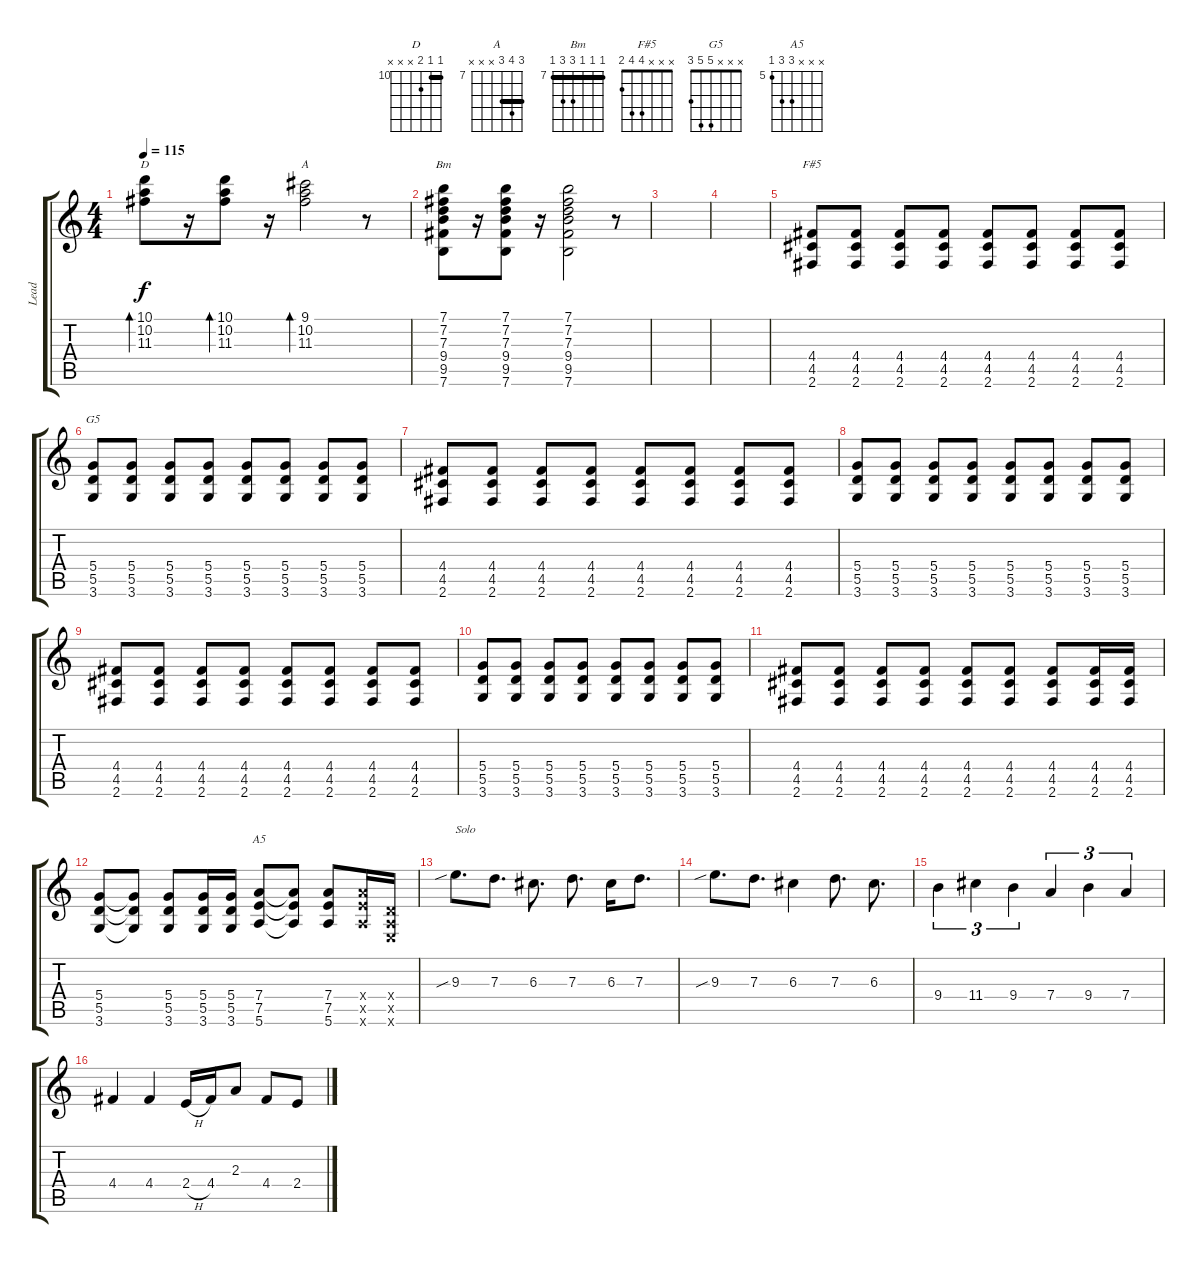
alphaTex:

\track ("Lead" "Lead") {instrument overdrivenguitar}
\staff {score tabs}
\tuning (E4 B3 G3 D3 A2 E2) {hide}
\chord ("D" 10 10 11 x x x) {firstfret 10 barre 10}
\chord ("A" 9 10 9 x x x) {firstfret 7 barre 9}
\chord ("Bm" 7 7 7 9 9 7) {firstfret 7 barre 7}
\chord ("F#5" x x x 4 4 2)
\chord ("G5" x x x 5 5 3)
\chord ("A5" x x x 7 7 5) {firstfret 5}
\ts (4 4)
\tempo 115
\clef g2
\ks c
(10.1 10.2 11.3).8{bd 60 ch "D" dy f} r.16 (10.1 10.2 11.3).8{bd 60} r.16 (9.1 10.2 11.3).2{bd 60 ch "A"} r.8 |
(7.1 7.2 7.3 9.4 9.5 7.6).8{ch "Bm"} r.16 (7.1 7.2 7.3 9.4 9.5 7.6).8 r.16 (7.1 7.2 7.3 9.4 9.5 7.6).2 r.8 |
|
|
(4.4 4.5 2.6).8{ch "F#5"} (4.4 4.5 2.6).8 (4.4 4.5 2.6).8 (4.4 4.5 2.6).8 (4.4 4.5 2.6).8 (4.4 4.5 2.6).8 (4.4 4.5 2.6).8 (4.4 4.5 2.6).8 |
(5.4 5.5 3.6).8{ch "G5"} (5.4 5.5 3.6).8 (5.4 5.5 3.6).8 (5.4 5.5 3.6).8 (5.4 5.5 3.6).8 (5.4 5.5 3.6).8 (5.4 5.5 3.6).8 (5.4 5.5 3.6).8 |
(4.4 4.5 2.6).8 (4.4 4.5 2.6).8 (4.4 4.5 2.6).8 (4.4 4.5 2.6).8 (4.4 4.5 2.6).8 (4.4 4.5 2.6).8 (4.4 4.5 2.6).8 (4.4 4.5 2.6).8 |
(5.4 5.5 3.6).8 (5.4 5.5 3.6).8 (5.4 5.5 3.6).8 (5.4 5.5 3.6).8 (5.4 5.5 3.6).8 (5.4 5.5 3.6).8 (5.4 5.5 3.6).8 (5.4 5.5 3.6).8 |
(4.4 4.5 2.6).8 (4.4 4.5 2.6).8 (4.4 4.5 2.6).8 (4.4 4.5 2.6).8 (4.4 4.5 2.6).8 (4.4 4.5 2.6).8 (4.4 4.5 2.6).8 (4.4 4.5 2.6).8 |
(5.4 5.5 3.6).8 (5.4 5.5 3.6).8 (5.4 5.5 3.6).8 (5.4 5.5 3.6).8 (5.4 5.5 3.6).8 (5.4 5.5 3.6).8 (5.4 5.5 3.6).8 (5.4 5.5 3.6).8 |
(4.4 4.5 2.6).8 (4.4 4.5 2.6).8 (4.4 4.5 2.6).8 (4.4 4.5 2.6).8 (4.4 4.5 2.6).8 (4.4 4.5 2.6).8 (4.4 4.5 2.6).8 (4.4 4.5 2.6).16 (4.4 4.5 2.6).16 |
(5.4 5.5 3.6).8 (5.4{t} 5.5{t} 3.6{t}).8 (5.4 5.5 3.6).8 (5.4 5.5 3.6).16 (5.4 5.5 3.6).16 (7.4 7.5 5.6).8{ch "A5"} (7.4{t} 7.5{t} 5.6{t}).8 (7.4 7.5 5.6).8 (7.4{x} 7.5{x} 5.6{x}).16 (0.4{x} 0.5{x} 0.6{x}).16 |
9.3{sib}.8{d txt "Solo"} 7.3.8{d} 6.3.8{d} 7.3.8{d} 6.3.16 7.3.8{d} |
9.3{sib}.8{d} 7.3.8{d} 6.3.4 7.3.8{d} 6.3.8{d} |
9.4.4{tu (3 2)} 11.4.4{tu (3 2)} 9.4.4{tu (3 2)} 7.4.4{tu (3 2)} 9.4.4{tu (3 2)} 7.4.4{tu (3 2)} |
4.4.4 4.4.4 2.4{h}.16 4.4.16 2.3.8 4.4.8 2.4.8
